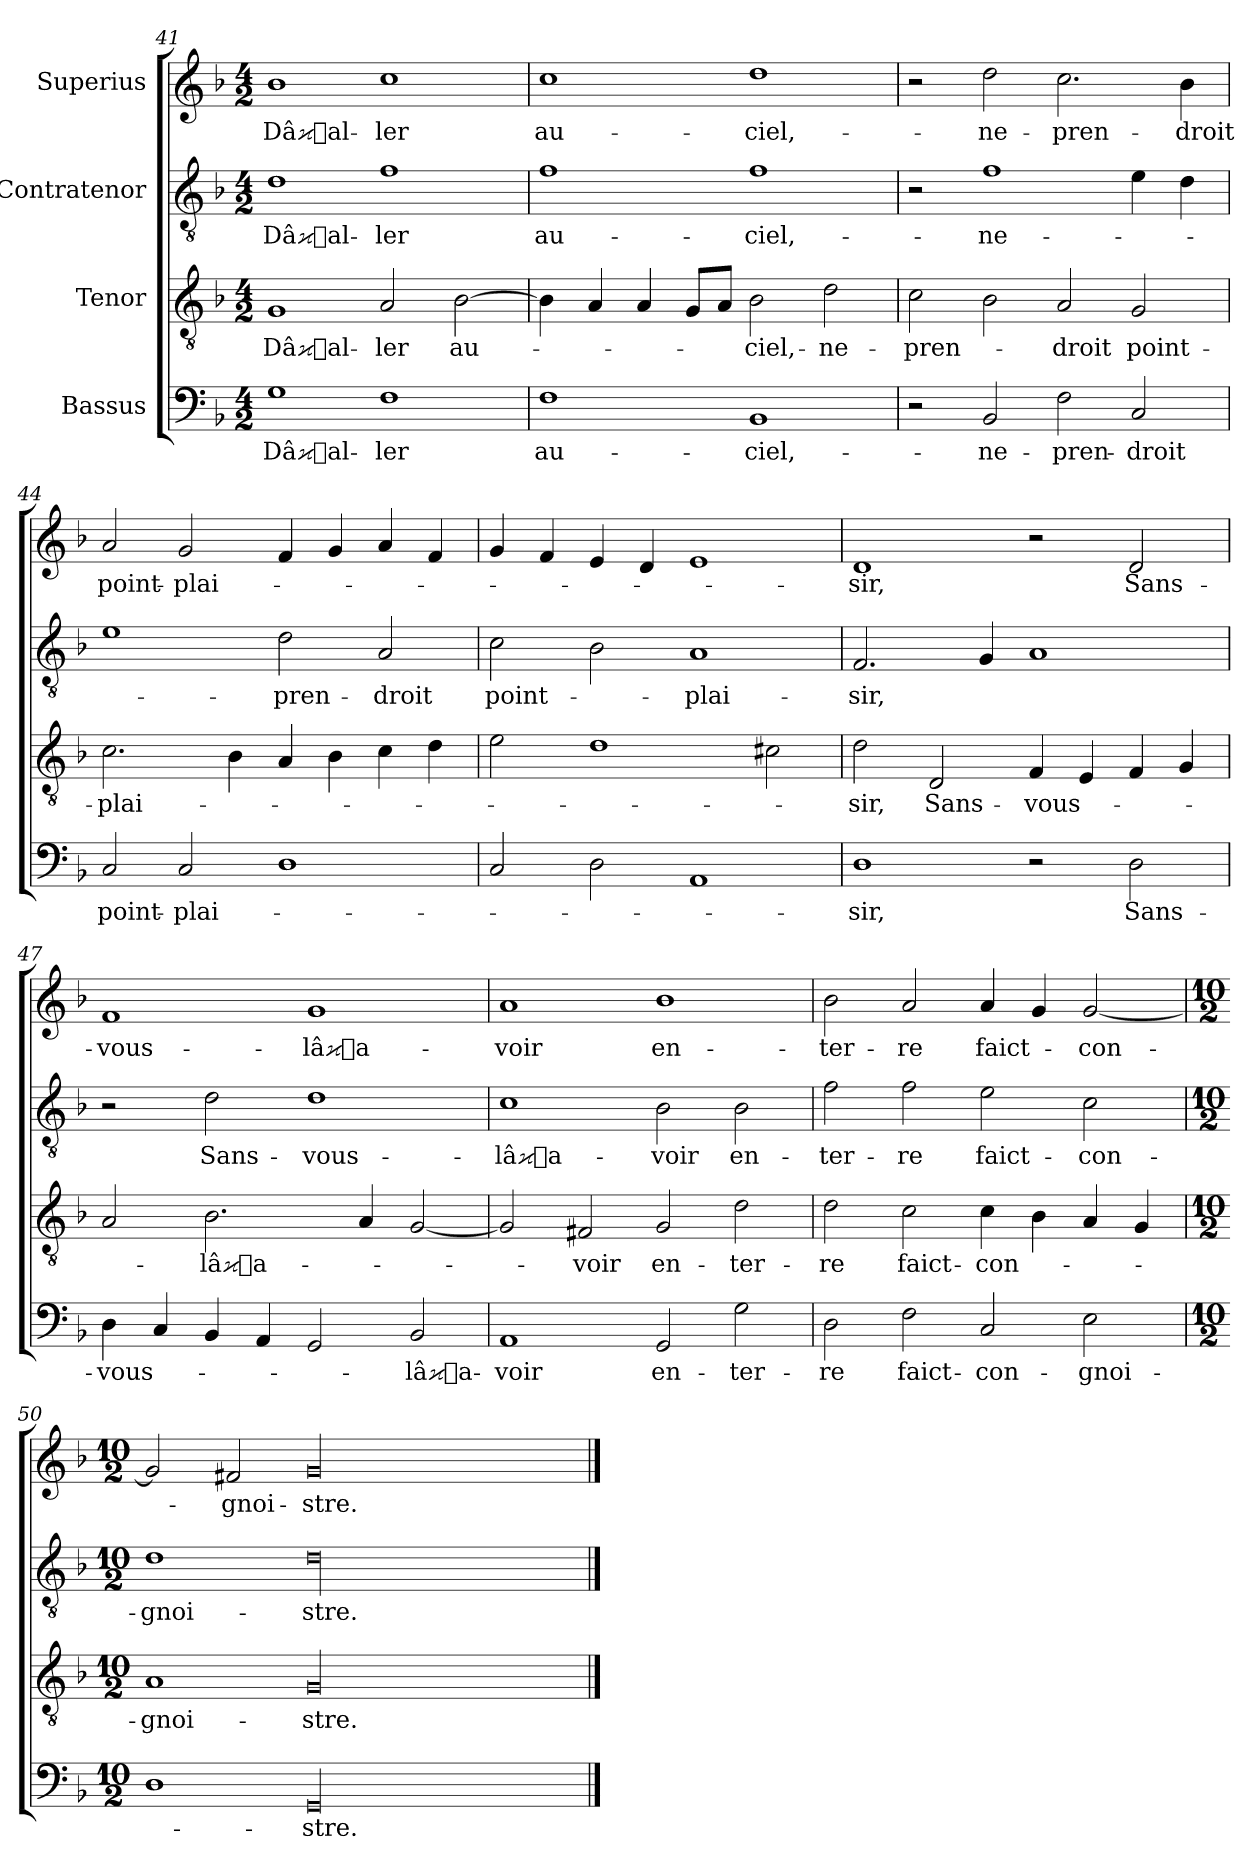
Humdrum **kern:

**kern	**text	**kern	**text	**kern	**text	**kern	**text
*part4	*part4	*part3	*part3	*part2	*part2	*part1	*part1
*staff4	*staff4	*staff3	*staff3	*staff2	*staff2	*staff1	*staff1
*I"Bassus	*	*I"Tenor	*	*I"Contratenor	*	*I"Superius	*
*clefF4	*	*clefGv2	*	*clefGv2	*	*clefG2	*
*k[b-]	*	*k[b-]	*	*k[b-]	*	*k[b-]	*
*M4/2	*	*M4/2	*	*M4/2	*	*M4/2	*
=41	=41	=41	=41	=41	=41	=41	=41
1G\	Dâal-	1G/	Dâal-	1d\	Dâal-	1b-\	Dâal-
1F\	-ler	2A/	-ler	1f\	-ler	1cc\	-ler
.	.	[2B-\	au-	.	.	.	.
=42	=42	=42	=42	=42	=42	=42	=42
1F\	au-	4B-\]	.	1f\	au-	1cc\	au-
.	.	4A/	.	.	.	.	.
.	.	4A/	.	.	.	.	.
.	.	8G/L	.	.	.	.	.
.	.	8A/J	.	.	.	.	.
1BB-/	ciel,-	2B-\	ciel,-	1f\	ciel,-	1dd\	ciel,-
.	.	2d\	ne-	.	.	.	.
=43	=43	=43	=43	=43	=43	=43	=43
2r	.	2c\	pren-	2r	.	2r	.
2BB-/	ne-	2B-\	.	1f\	ne-	2dd\	ne-
2F\	pren-	2A/	-droit	.	.	2.cc\	pren-
2C/	-droit	2G/	point-	4e\	.	.	.
.	.	.	.	4d\	.	4b-\	-droit
=44	=44	=44	=44	=44	=44	=44	=44
2C/	point-	2.c\	plai-	1e\	.	2a/	point-
2C/	plai-	.	.	.	.	2g/	plai-
.	.	4B-\	.	.	.	.	.
1D\	.	4A/	.	2d\	pren-	4f/	.
.	.	4B-\	.	.	.	4g/	.
.	.	4c\	.	2A/	-droit	4a/	.
.	.	4d\	.	.	.	4f/	.
=45	=45	=45	=45	=45	=45	=45	=45
2C/	.	2e\	.	2c\	point-	4g/	.
.	.	.	.	.	.	4f/	.
2D\	.	1d\	.	2B-\	.	4e/	.
.	.	.	.	.	.	4d/	.
1AA/	.	.	.	1A/	plai-	1e/	.
.	.	2c#X\	.	.	.	.	.
=46	=46	=46	=46	=46	=46	=46	=46
1D\	-sir,	2d\	-sir,	2.F/	-sir,	1d/	-sir,
.	.	2D/	Sans-	.	.	.	.
.	.	.	.	4G/	.	.	.
2r	.	4F/	vous-	1A/	.	2r	.
.	.	4E/	.	.	.	.	.
2D\	Sans-	4F/	.	.	.	2d/	Sans-
.	.	4G/	.	.	.	.	.
=47	=47	=47	=47	=47	=47	=47	=47
4D\	vous-	2A/	.	2r	.	1f/	vous-
4C/	.	.	.	.	.	.	.
4BB-/	.	2.B-\	lâa-	2d\	Sans-	.	.
4AA/	.	.	.	.	.	.	.
2GG/	.	.	.	1d\	vous-	1g/	lâa-
.	.	4A/	.	.	.	.	.
2BB-/	lâa-	[2G/	.	.	.	.	.
=48	=48	=48	=48	=48	=48	=48	=48
1AA/	-voir	2G/]	.	1c\	lâa-	1a/	-voir
.	.	2F#X/	-voir	.	.	.	.
2GG/	en-	2G/	en-	2B-\	-voir	1b-\	en-
2G\	ter-	2d\	ter-	2B-\	en-	.	.
=49	=49	=49	=49	=49	=49	=49	=49
2D\	-re	2d\	-re	2f\	ter-	2b-\	ter-
2F\	faict-	2c\	faict-	2f\	-re	2a/	-re
2C/	con-	4c\	con-	2e\	faict-	4a/	faict-
.	.	4B-\	.	.	.	4g/	.
2E\	-gnoi-	4A/	.	2c\	con-	[2g/	con-
.	.	4G/	.	.	.	.	.
=50	=50	=50	=50	=50	=50	=50	=50
*M10/2	*	*M10/2	*	*M10/2	*	*M10/2	*
1D\	.	1A/	-gnoi-	1d\	-gnoi-	2g/]	.
.	.	.	.	.	.	2f#X/	-gnoi-
00GG/	-stre.	00G/	-stre.	00d\	-stre.	00g/	-stre.
==	==	==	==	==	==	==	==
*-	*-	*-	*-	*-	*-	*-	*-
